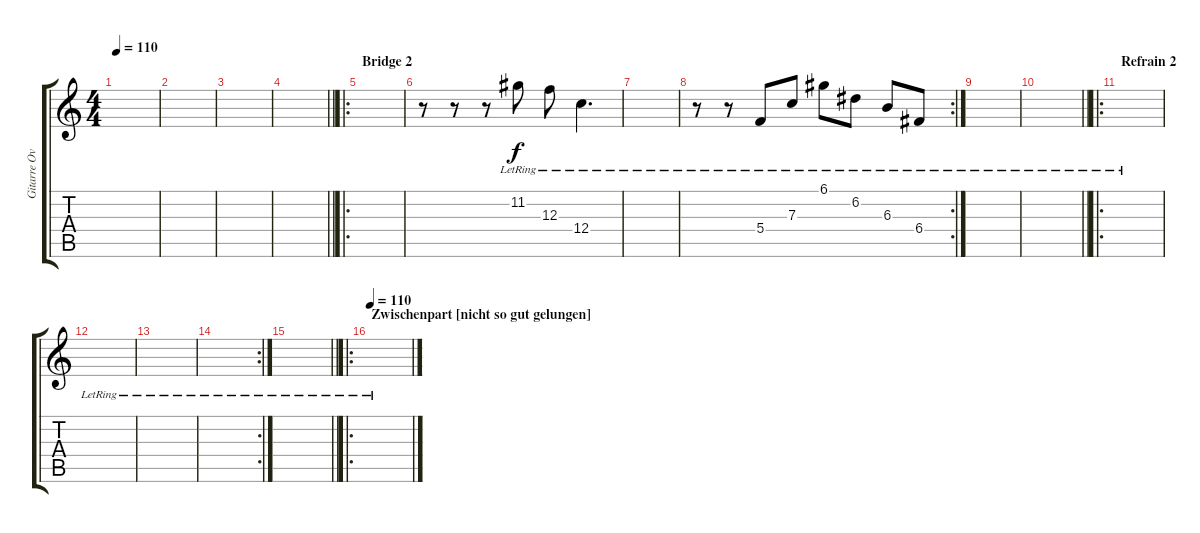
\track ("Gitarre Overdrive" "Gitarre Ov") {instrument distortionguitar}
\staff {score tabs}
\tuning (D4 A3 F3 C3 G2 C2) {hide}
\ts (4 4)
\tempo 110
\clef g2
\ks c
|
|
|
\barLineRight lightlight
|
\ro
\section ("" "Bridge 2")
|
r.8 r.8 r.8 11.2{lr}.8 12.3{lr}.8 12.4{lr}.4{d} |
|
\rc 2
r.8 r.8 5.4{lr}.8 7.3{lr}.8 6.1{lr}.8 6.2{lr}.8 6.3{lr}.8 6.4{lr}.8 |
|
\barLineRight lightlight
|
\ro
\section ("" "Refrain 2")
|
|
|
\rc 2
|
\barLineRight lightlight
|
\ro
\section ("" "Zwischenpart [nicht so gut gelungen]")
\tempo 110
